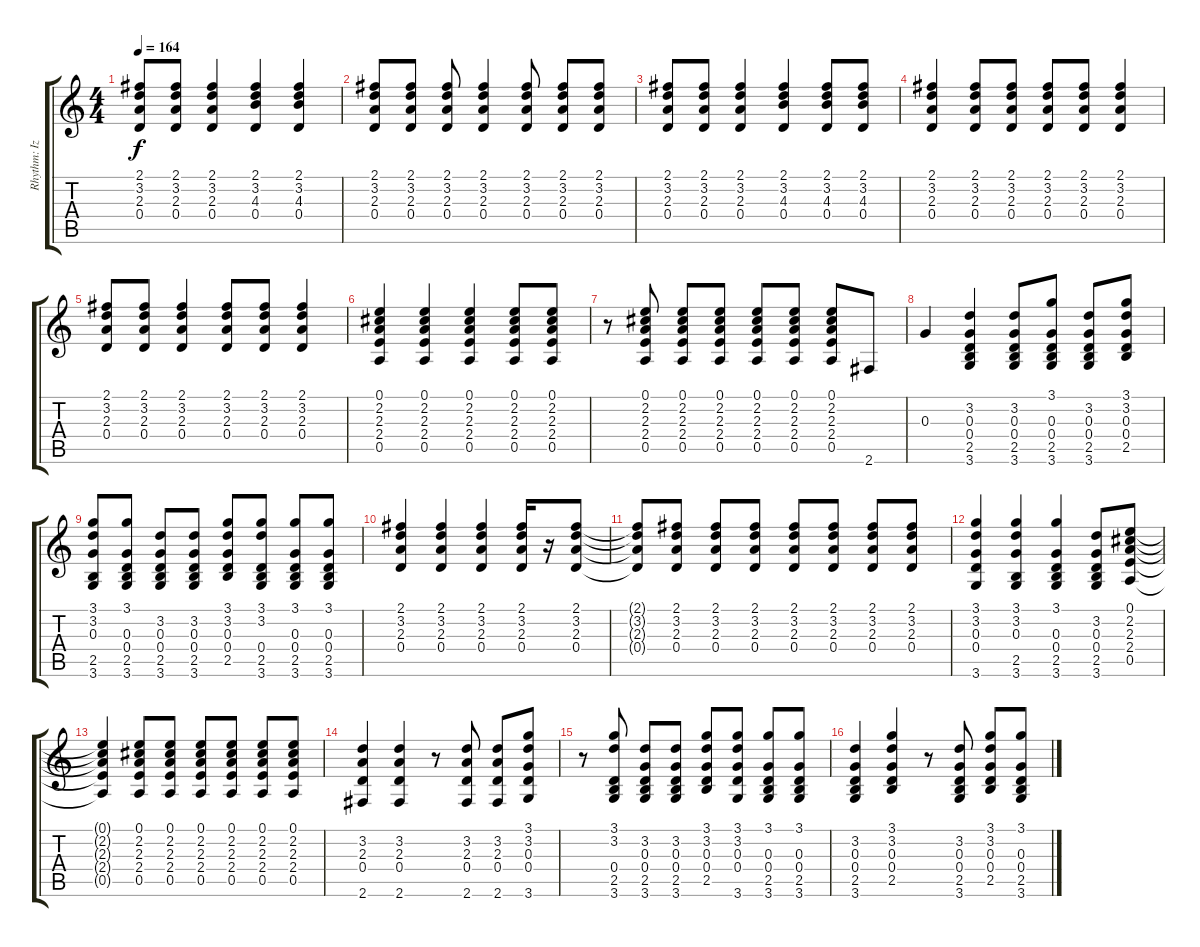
\track ("Rhythm: Izzy" "Rhythm: Iz") {instrument acousticguitarsteel}
\staff {score tabs}
\tuning (E4 B3 G3 D3 A2 E2) {hide}
\ts (4 4)
\tempo 164
\clef g2
\ks c
(2.1 3.2 2.3 0.4).8{dy f} (2.1 3.2 2.3 0.4).8 (2.1 3.2 2.3 0.4).4 (2.1 3.2 4.3 0.4).4 (2.1 3.2 4.3 0.4).4 |
(2.1 3.2 2.3 0.4).8 (2.1 3.2 2.3 0.4).8 (2.1 3.2 2.3 0.4).8 (2.1 3.2 2.3 0.4).4 (2.1 3.2 2.3 0.4).8 (2.1 3.2 2.3 0.4).8 (2.1 3.2 2.3 0.4).8 |
(2.1 3.2 2.3 0.4).8 (2.1 3.2 2.3 0.4).8 (2.1 3.2 2.3 0.4).4 (2.1 3.2 4.3 0.4).4 (2.1 3.2 4.3 0.4).8 (2.1 3.2 4.3 0.4).8 |
(2.1 3.2 2.3 0.4).4 (2.1 3.2 2.3 0.4).8 (2.1 3.2 2.3 0.4).8 (2.1 3.2 2.3 0.4).8 (2.1 3.2 2.3 0.4).8 (2.1 3.2 2.3 0.4).4 |
(2.1 3.2 2.3 0.4).8 (2.1 3.2 2.3 0.4).8 (2.1 3.2 2.3 0.4).4 (2.1 3.2 2.3 0.4).8 (2.1 3.2 2.3 0.4).8 (2.1 3.2 2.3 0.4).4 |
(0.1 2.2 2.3 2.4 0.5).4 (0.1 2.2 2.3 2.4 0.5).4 (0.1 2.2 2.3 2.4 0.5).4 (0.1 2.2 2.3 2.4 0.5).8 (0.1 2.2 2.3 2.4 0.5).8 |
r.8 (0.1 2.2 2.3 2.4 0.5).8 (0.1 2.2 2.3 2.4 0.5).8 (0.1 2.2 2.3 2.4 0.5).8 (0.1 2.2 2.3 2.4 0.5).8 (0.1 2.2 2.3 2.4 0.5).8 (0.1 2.2 2.3 2.4 0.5).8 2.6.8 |
0.3.4 (3.2 0.3 0.4 2.5 3.6).4 (3.2 0.3 0.4 2.5 3.6).8 (3.1 0.3 0.4 2.5 3.6).8 (3.2 0.3 0.4 2.5 3.6).8 (3.1 3.2 0.3 0.4 2.5).8 |
(3.1 3.2 0.3 2.5 3.6).8 (3.1 0.3 0.4 2.5 3.6).8 (3.2 0.3 0.4 2.5 3.6).8 (3.2 0.3 0.4 2.5 3.6).8 (3.1 3.2 0.3 0.4 2.5).8 (3.1 3.2 0.4 2.5 3.6).8 (3.1 0.3 0.4 2.5 3.6).8 (3.1 0.3 0.4 2.5 3.6).8 |
(2.1 3.2 2.3 0.4).4 (2.1 3.2 2.3 0.4).4 (2.1 3.2 2.3 0.4).4 (2.1 3.2 2.3 0.4).16 r.16 (2.1 3.2 2.3 0.4).8 |
(2.1{t} 3.2{t} 2.3{t} 0.4{t}).8 (2.1 3.2 2.3 0.4).8 (2.1 3.2 2.3 0.4).8 (2.1 3.2 2.3 0.4).8 (2.1 3.2 2.3 0.4).8 (2.1 3.2 2.3 0.4).8 (2.1 3.2 2.3 0.4).8 (2.1 3.2 2.3 0.4).8 |
(3.1 3.2 0.3 0.4 3.6).4 (3.1 3.2 0.3 2.5 3.6).4 (3.1 0.3 0.4 2.5 3.6).4 (3.2 0.3 0.4 2.5 3.6).8 (0.1 2.2 2.3 2.4 0.5).8 |
(0.1{t} 2.2{t} 2.3{t} 2.4{t} 0.5{t}).4 (0.1 2.2 2.3 2.4 0.5).8 (0.1 2.2 2.3 2.4 0.5).8 (0.1 2.2 2.3 2.4 0.5).8 (0.1 2.2 2.3 2.4 0.5).8 (0.1 2.2 2.3 2.4 0.5).8 (0.1 2.2 2.3 2.4 0.5).8 |
(3.2 2.3 0.4 2.6).4 (3.2 2.3 0.4 2.6).4 r.8 (3.2 2.3 0.4 2.6).8 (3.2 2.3 0.4 2.6).8 (3.1 3.2 0.3 0.4 3.6).8 |
r.8 (3.1 3.2 0.4 2.5 3.6).8 (3.2 0.3 0.4 2.5 3.6).8 (3.2 0.3 0.4 2.5 3.6).8 (3.1 3.2 0.3 0.4 2.5).8 (3.1 3.2 0.3 0.4 3.6).8 (3.1 0.3 0.4 2.5 3.6).8 (3.1 0.3 0.4 2.5 3.6).8 |
(3.2 0.3 0.4 2.5 3.6).4 (3.1 3.2 0.3 0.4 2.5).4 r.8 (3.2 0.3 0.4 2.5 3.6).8 (3.1 3.2 0.3 0.4 2.5).8 (3.1 0.3 0.4 2.5 3.6).8
